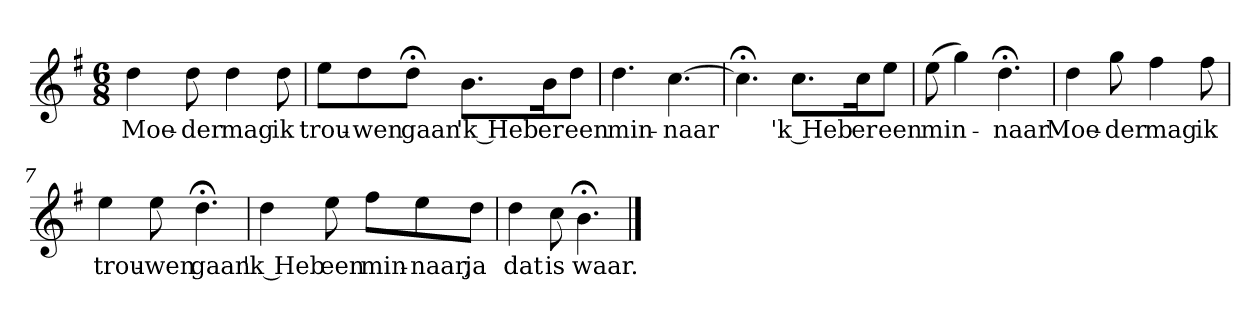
**kern	**text
*part1	*part1
*staff1	*staff1
*k[f#]	*
*G:	*
*M6/8	*
*MM120	*
=1	=1
4dd	Moe-
8dd	-der
4dd	mag
8dd	ik
=2	=2
8eeL	trou-
8dd	-wen
8dd;<J	gaan
8.bL	'k Heb
16bK	er
8ddJ	een
=3	=3
4.dd	min-
[4.cc	-naar
=4	=4
4.cc;<]	.
8.ccL	'k Heb
16ccK	er
8eeJ	een
=5	=5
(8ee	min-
4gg)	.
4.dd;<	-naar
=6	=6
4dd	Moe-
8gg	-der
4ff#	mag
8ff#	ik
=7	=7
4ee	trou-
8ee	-wen
4.dd;<	gaan
=8	=8
4dd	'k Heb
8ee	een
8ff#L	min-
8ee	-naar,
8ddJ	ja
=9	=9
4dd	dat
8cc	is
4.b;<	waar.
==	==
*-	*-
